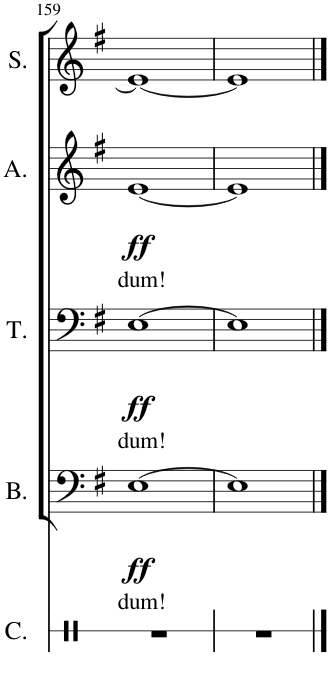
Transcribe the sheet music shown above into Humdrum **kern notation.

**kern	**kern	**text	**dynam	**kern	**text	**dynam	**kern	**text	**dynam	**kern
*part5	*part4	*part4	*part4	*part3	*part3	*part3	*part2	*part2	*part2	*part1
*staff5	*staff4	*staff4	*staff4	*staff3	*staff3	*staff3	*staff2	*staff2	*staff2	*staff1
*I"Claps	*I"Bass	*	*	*I"Tenor	*	*	*I"Alto	*	*	*I"Soprano
*I'C.	*I'B.	*	*	*I'T.	*	*	*I'A.	*	*	*I'S.
!!LO:PB:g=z
*clefX	*clefF4	*	*	*clefF4	*	*	*clefG2	*	*	*clefG2
*k[]	*k[f#]	*	*	*k[f#]	*	*	*k[f#]	*	*	*k[f#]
*M4/4	*M4/4	*	*	*M4/4	*	*	*M4/4	*	*	*M4/4
=159	=159	=159	=159	=159	=159	=159	=159	=159	=159	=159
!	!	!LO:LY:b	!LO:DY:b	!	!LO:LY:b	!LO:DY:b	!	!LO:LY:b	!LO:DY:b	!
1r	[1E	dum!	ff	[1E	dum!	ff	[1e	dum!	ff	1e_
=160	=160	=160	=160	=160	=160	=160	=160	=160	=160	=160
1r	1E]	.	.	1E]	.	.	1e]	.	.	1e]
==	==	==	==	==	==	==	==	==	==	==
*-	*-	*-	*-	*-	*-	*-	*-	*-	*-	*-
